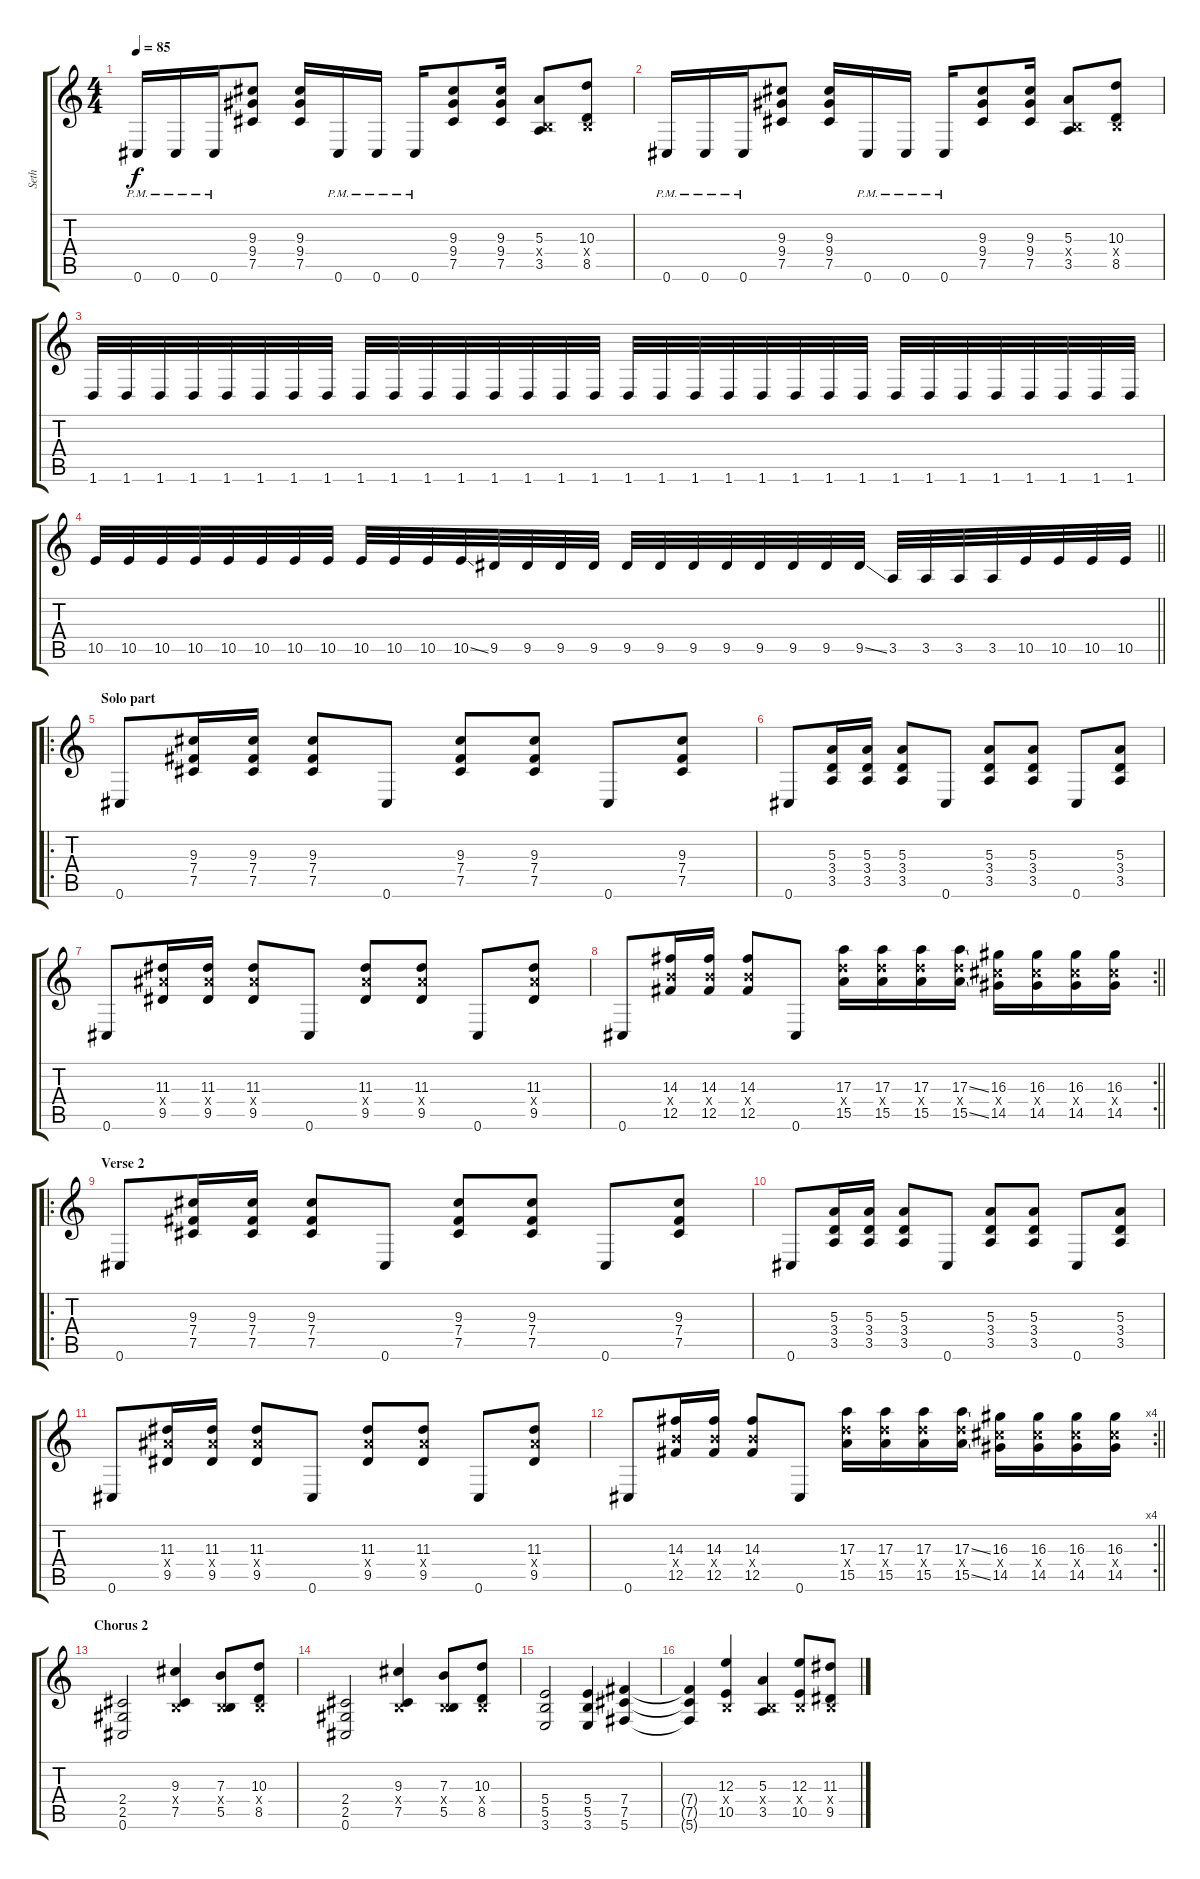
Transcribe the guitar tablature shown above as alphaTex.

\track ("Seth" "Seth") {instrument distortionguitar}
\staff {score tabs}
\tuning (Db4 Ab3 E3 B2 Gb2 Db2) {hide}
\ts (4 4)
\tempo 85
\clef g2
\ks c
0.6{pm}.16{dy f} 0.6{pm}.16 0.6{pm}.16 (9.3 9.4 7.5).8 (9.3 9.4 7.5).16 0.6{pm}.16 0.6{pm}.16 0.6{pm}.16 (9.3 9.4 7.5).8 (9.3 9.4 7.5).16 (5.3 0.4{x} 3.5).8 (10.3 0.4{x} 8.5).8 |
0.6{pm}.16 0.6{pm}.16 0.6{pm}.16 (9.3 9.4 7.5).8 (9.3 9.4 7.5).16 0.6{pm}.16 0.6{pm}.16 0.6{pm}.16 (9.3 9.4 7.5).8 (9.3 9.4 7.5).16 (5.3 0.4{x} 3.5).8 (10.3 0.4{x} 8.5).8 |
1.6.32 1.6.32 1.6.32 1.6.32 1.6.32 1.6.32 1.6.32 1.6.32 1.6.32 1.6.32 1.6.32 1.6.32 1.6.32 1.6.32 1.6.32 1.6.32 1.6.32 1.6.32 1.6.32 1.6.32 1.6.32 1.6.32 1.6.32 1.6.32 1.6.32 1.6.32 1.6.32 1.6.32 1.6.32 1.6.32 1.6.32 1.6.32 |
\barLineRight lightlight
10.5.32 10.5.32 10.5.32 10.5.32 10.5.32 10.5.32 10.5.32 10.5.32 10.5.32 10.5.32 10.5.32 10.5{ss}.32 9.5.32 9.5.32 9.5.32 9.5.32 9.5.32 9.5.32 9.5.32 9.5.32 9.5.32 9.5.32 9.5.32 9.5{ss}.32 3.5.32 3.5.32 3.5.32 3.5.32 10.5.32 10.5.32 10.5.32 10.5.32 |
\ro
\section ("" "Solo part")
0.6.8 (9.3 7.4 7.5).16 (9.3 7.4 7.5).16 (9.3 7.4 7.5).8 0.6.8 (9.3 7.4 7.5).8 (9.3 7.4 7.5).8 0.6.8 (9.3 7.4 7.5).8 |
0.6.8 (5.3 3.4 3.5).16 (5.3 3.4 3.5).16 (5.3 3.4 3.5).8 0.6.8 (5.3 3.4 3.5).8 (5.3 3.4 3.5).8 0.6.8 (5.3 3.4 3.5).8 |
0.6.8 (11.3 11.4{x} 9.5).16 (11.3 11.4{x} 9.5).16 (11.3 11.4{x} 9.5).8 0.6.8 (11.3 11.4{x} 9.5).8 (11.3 11.4{x} 9.5).8 0.6.8 (11.3 11.4{x} 9.5).8 |
\rc 2
\barLineRight lightlight
0.6.8 (14.3 12.4{x} 12.5).16 (14.3 12.4{x} 12.5).16 (14.3 12.4{x} 12.5).8 0.6.8 (17.3 15.4{x} 15.5).16 (17.3 15.4{x} 15.5).16 (17.3 15.4{x} 15.5).16 (17.3{ss} 15.4{x} 15.5{ss}).16 (16.3 14.4{x} 14.5).16 (16.3 14.4{x} 14.5).16 (16.3 14.4{x} 14.5).16 (16.3 14.4{x} 14.5).16 |
\ro
\section ("" "Verse 2")
0.6.8 (9.3 7.4 7.5).16 (9.3 7.4 7.5).16 (9.3 7.4 7.5).8 0.6.8 (9.3 7.4 7.5).8 (9.3 7.4 7.5).8 0.6.8 (9.3 7.4 7.5).8 |
0.6.8 (5.3 3.4 3.5).16 (5.3 3.4 3.5).16 (5.3 3.4 3.5).8 0.6.8 (5.3 3.4 3.5).8 (5.3 3.4 3.5).8 0.6.8 (5.3 3.4 3.5).8 |
0.6.8 (11.3 11.4{x} 9.5).16 (11.3 11.4{x} 9.5).16 (11.3 11.4{x} 9.5).8 0.6.8 (11.3 11.4{x} 9.5).8 (11.3 11.4{x} 9.5).8 0.6.8 (11.3 11.4{x} 9.5).8 |
\rc 4
\barLineRight lightlight
0.6.8 (14.3 12.4{x} 12.5).16 (14.3 12.4{x} 12.5).16 (14.3 12.4{x} 12.5).8 0.6.8 (17.3 15.4{x} 15.5).16 (17.3 15.4{x} 15.5).16 (17.3 15.4{x} 15.5).16 (17.3{ss} 15.4{x} 15.5{ss}).16 (16.3 14.4{x} 14.5).16 (16.3 14.4{x} 14.5).16 (16.3 14.4{x} 14.5).16 (16.3 14.4{x} 14.5).16 |
\section ("" "Chorus 2")
(2.4 2.5 0.6).2 (9.3 0.4{x} 7.5).4 (7.3 0.4{x} 5.5).8 (10.3 0.4{x} 8.5).8 |
(2.4 2.5 0.6).2 (9.3 0.4{x} 7.5).4 (7.3 0.4{x} 5.5).8 (10.3 0.4{x} 8.5).8 |
(5.4 5.5 3.6).2 (5.4 5.5 3.6).4 (7.4 7.5 5.6).4 |
(7.4{t} 7.5{t} 5.6{t}).4 (12.3 0.4{x} 10.5).4 (5.3 0.4{x} 3.5).4 (12.3 0.4{x} 10.5).8 (11.3 0.4{x} 9.5).8
